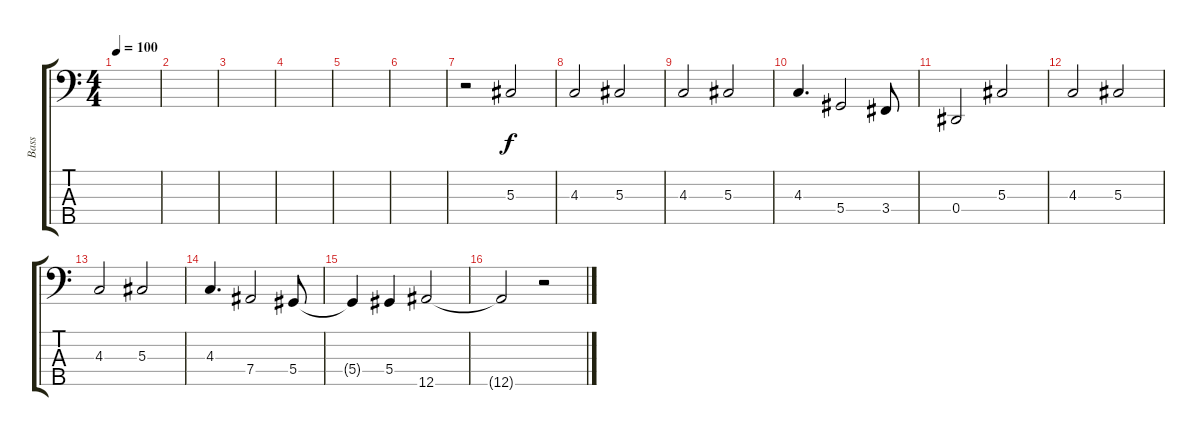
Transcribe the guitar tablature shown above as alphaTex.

\track ("Bass" "Bass") {instrument electricbassfinger}
\staff {score tabs}
\tuning (Gb2 Db2 Ab1 Eb1 Bb0) {hide}
\ts (4 4)
\tempo 100
\clef f4
\ks c
|
|
|
|
|
|
r.2 5.3.2 |
4.3.2 5.3.2 |
4.3.2 5.3.2 |
4.3.4{d} 5.4.2 3.4.8 |
0.4.2 5.3.2 |
4.3.2 5.3.2 |
4.3.2 5.3.2 |
4.3.4{d} 7.4.2 5.4.8 |
5.4{t}.4 5.4.4 12.5.2 |
12.5{t}.2 r.2
